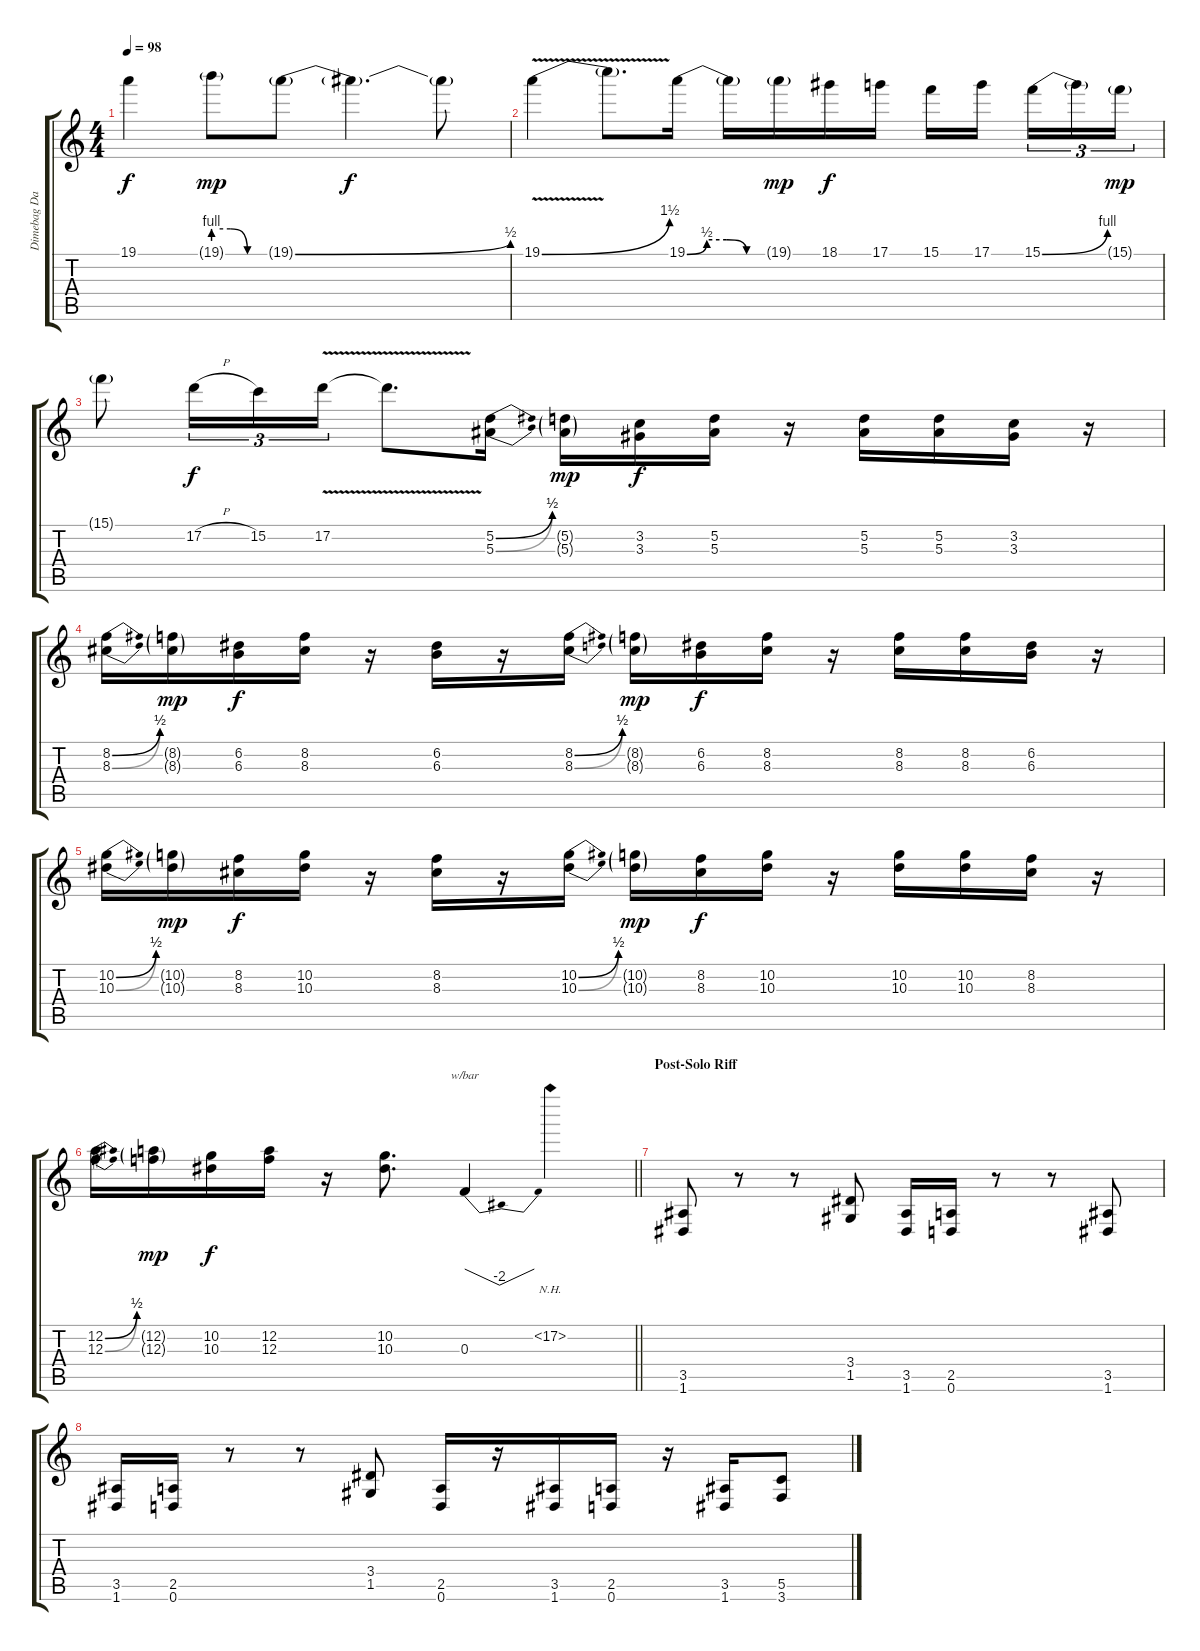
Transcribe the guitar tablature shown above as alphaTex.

\track ("Dimebag Darrell" "Dimebag Da") {instrument overdrivenguitar}
\staff {score tabs}
\tuning (D4 A3 F3 C3 G2 D2) {hide}
\ts (4 4)
\tempo 98
\clef g2
\ks c
19.1{t}.4{dy f} 19.1{be (custom 0 4 20 4 40 0 60 0) g}.8{dy mp} 19.1{be (bend 0 0 60 2) g}.8 19.1{t}.4{d dy f} 19.1{t}.8 |
19.1{be (bend 0 0 60 6) v}.4 19.1{t}.8{d} 19.1{be (custom 0 0 15 2 30 2 45 0 60 0)}.16 19.1{t}.16 19.1{g}.16{dy mp} 18.1.16{dy f} 17.1.16 15.1.16 17.1.16{beam splitsecondary} 15.1{be (bend 0 0 60 4)}.16{tu (3 2)} 15.1{t}.16{tu (3 2)} 15.1{g}.16{tu (3 2) dy mp} |
15.1{g}.8 17.2{h}.16{tu (3 2) dy f} 15.2.16{tu (3 2)} 17.2{v}.16{tu (3 2)} 17.2{t}.8{d} (5.2{be (bend 0 0 60 2)} 5.3{be (bend 0 0 60 2)}).16 (5.2{g} 5.3{g}).16{dy mp} (3.2 3.3).16{dy f} (5.2 5.3).16 r.16 (5.2 5.3).16 (5.2 5.3).16 (3.2 3.3).16 r.16 |
(8.2{be (bend 0 0 60 2)} 8.3{be (bend 0 0 60 2)}).16 (8.2{g} 8.3{g}).16{dy mp} (6.2 6.3).16{dy f} (8.2 8.3).16 r.16 (6.2 6.3).16 r.16 (8.2{be (bend 0 0 60 2)} 8.3{be (bend 0 0 60 2)}).16 (8.2{g} 8.3{g}).16{dy mp} (6.2 6.3).16{dy f} (8.2 8.3).16 r.16 (8.2 8.3).16 (8.2 8.3).16 (6.2 6.3).16 r.16 |
(10.2{be (bend 0 0 60 2)} 10.3{be (bend 0 0 60 2)}).16 (10.2{g} 10.3{g}).16{dy mp} (8.2 8.3).16{dy f} (10.2 10.3).16 r.16 (8.2 8.3).16 r.16 (10.2{be (bend 0 0 60 2)} 10.3{be (bend 0 0 60 2)}).16 (10.2{g} 10.3{g}).16{dy mp} (8.2 8.3).16{dy f} (10.2 10.3).16 r.16 (10.2 10.3).16 (10.2 10.3).16 (8.2 8.3).16 r.16 |
\barLineRight lightlight
(12.2{be (bend 0 0 60 2)} 12.3{be (bend 0 0 60 2)}).16 (12.2{g} 12.3{g}).16{dy mp} (10.2 10.3).16{dy f} (12.2 12.3).16 r.16 (10.2 10.3).8{d} 0.3.4{tbe (dip default 0 0 30 -8 60 0)} 17.2{nh}.4 |
\section ("" "Post-Solo Riff")
(3.5 1.6).8 r.8 r.8 (3.4 1.5).8 (3.5 1.6).16 (2.5 0.6).16 r.8 r.8 (3.5 1.6).8 |
(3.5 1.6).16 (2.5 0.6).16 r.8 r.8 (3.4 1.5).8 (2.5 0.6).16 r.16 (3.5 1.6).16 (2.5 0.6).16 r.16 (3.5 1.6).16 (5.5 3.6).8
